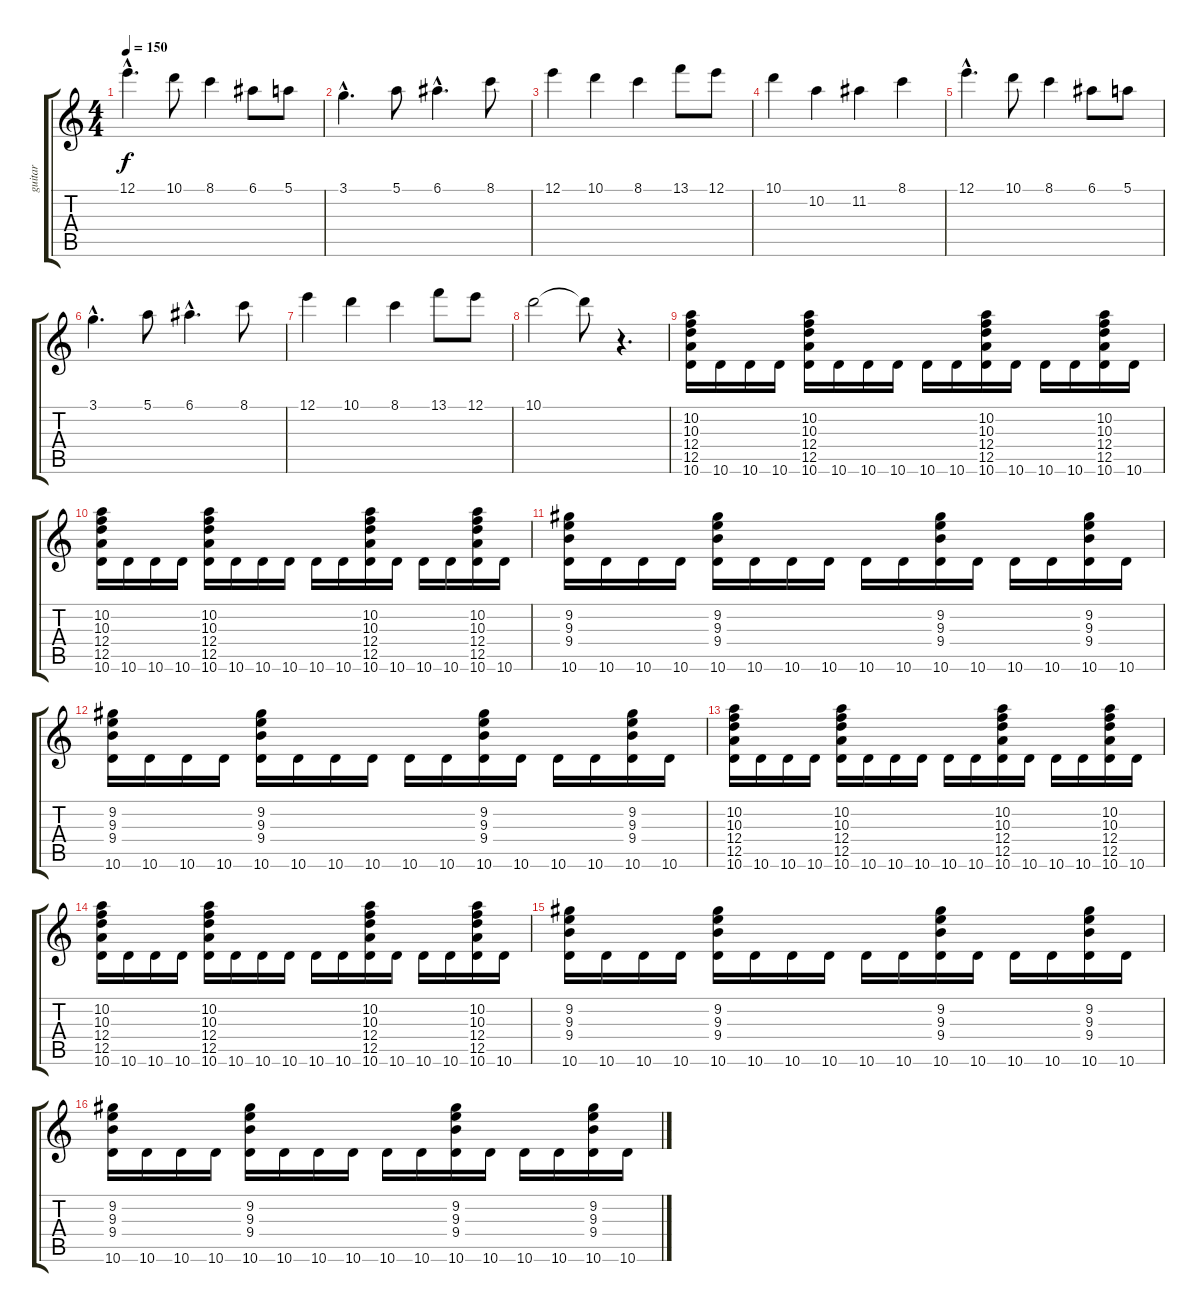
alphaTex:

\track ("guitar" "guitar") {instrument distortionguitar}
\staff {score tabs}
\tuning (E4 B3 G3 D3 A2 E2) {hide}
\ts (4 4)
\tempo 150
\clef g2
\ks c
12.1{hac}.4{d dy f} 10.1.8 8.1.4 6.1.8 5.1.8 |
3.1{hac}.4{d} 5.1.8 6.1{hac}.4{d} 8.1.8 |
12.1.4 10.1.4 8.1.4 13.1.8 12.1.8 |
10.1.4 10.2.4 11.2.4 8.1.4 |
12.1{hac}.4{d} 10.1.8 8.1.4 6.1.8 5.1.8 |
3.1{hac}.4{d} 5.1.8 6.1{hac}.4{d} 8.1.8 |
12.1.4 10.1.4 8.1.4 13.1.8 12.1.8 |
10.1.2 10.1{t}.8 r.4{d} |
(10.2 10.3 12.4 12.5 10.6).16 10.6.16 10.6.16 10.6.16 (10.2 10.3 12.4 12.5 10.6).16 10.6.16 10.6.16 10.6.16 10.6.16 10.6.16 (10.2 10.3 12.4 12.5 10.6).16 10.6.16 10.6.16 10.6.16 (10.2 10.3 12.4 12.5 10.6).16 10.6.16 |
(10.2 10.3 12.4 12.5 10.6).16 10.6.16 10.6.16 10.6.16 (10.2 10.3 12.4 12.5 10.6).16 10.6.16 10.6.16 10.6.16 10.6.16 10.6.16 (10.2 10.3 12.4 12.5 10.6).16 10.6.16 10.6.16 10.6.16 (10.2 10.3 12.4 12.5 10.6).16 10.6.16 |
(9.2 9.3 9.4 10.6).16 10.6.16 10.6.16 10.6.16 (9.2 9.3 9.4 10.6).16 10.6.16 10.6.16 10.6.16 10.6.16 10.6.16 (9.2 9.3 9.4 10.6).16 10.6.16 10.6.16 10.6.16 (9.2 9.3 9.4 10.6).16 10.6.16 |
(9.2 9.3 9.4 10.6).16 10.6.16 10.6.16 10.6.16 (9.2 9.3 9.4 10.6).16 10.6.16 10.6.16 10.6.16 10.6.16 10.6.16 (9.2 9.3 9.4 10.6).16 10.6.16 10.6.16 10.6.16 (9.2 9.3 9.4 10.6).16 10.6.16 |
(10.2 10.3 12.4 12.5 10.6).16 10.6.16 10.6.16 10.6.16 (10.2 10.3 12.4 12.5 10.6).16 10.6.16 10.6.16 10.6.16 10.6.16 10.6.16 (10.2 10.3 12.4 12.5 10.6).16 10.6.16 10.6.16 10.6.16 (10.2 10.3 12.4 12.5 10.6).16 10.6.16 |
(10.2 10.3 12.4 12.5 10.6).16 10.6.16 10.6.16 10.6.16 (10.2 10.3 12.4 12.5 10.6).16 10.6.16 10.6.16 10.6.16 10.6.16 10.6.16 (10.2 10.3 12.4 12.5 10.6).16 10.6.16 10.6.16 10.6.16 (10.2 10.3 12.4 12.5 10.6).16 10.6.16 |
(9.2 9.3 9.4 10.6).16 10.6.16 10.6.16 10.6.16 (9.2 9.3 9.4 10.6).16 10.6.16 10.6.16 10.6.16 10.6.16 10.6.16 (9.2 9.3 9.4 10.6).16 10.6.16 10.6.16 10.6.16 (9.2 9.3 9.4 10.6).16 10.6.16 |
(9.2 9.3 9.4 10.6).16 10.6.16 10.6.16 10.6.16 (9.2 9.3 9.4 10.6).16 10.6.16 10.6.16 10.6.16 10.6.16 10.6.16 (9.2 9.3 9.4 10.6).16 10.6.16 10.6.16 10.6.16 (9.2 9.3 9.4 10.6).16 10.6.16
